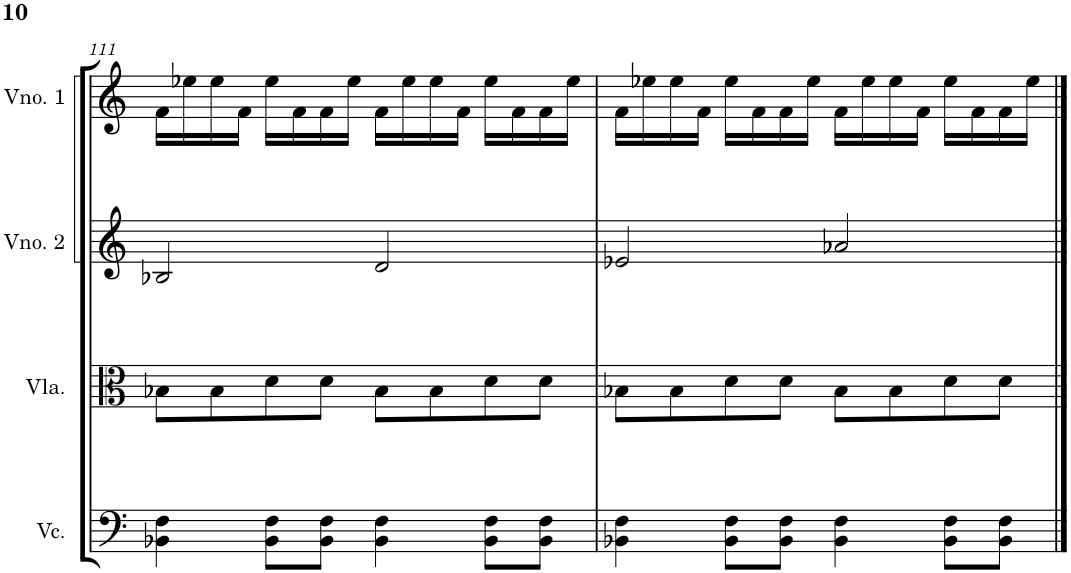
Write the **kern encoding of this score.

**kern	**kern	**kern	**kern
*part4	*part3	*part2	*part1
*staff4	*staff3	*staff2	*staff1
*I"Violoncelo	*I"Viola	*I"Violino 2	*I"Violino 1
*I'Vc.	*I'Vla.	*I'Vno. 2	*I'Vno. 1
!!LO:PB:g=z
*clefF4	*clefC3	*clefG2	*clefG2
*k[]	*k[]	*k[]	*k[]
*M4/4	*M4/4	*M4/4	*M4/4
=111	=111	=111	=111
4BB-X\ 4F\	8B-X\L	2B-X/	16f\LL
.	.	.	16ee-X\
.	8B-\	.	16ee-\
.	.	.	16f\JJ
8BB-\ 8F\L	8d\	.	16ee-\LL
.	.	.	16f\
8BB-\ 8F\J	8d\J	.	16f\
.	.	.	16ee-\JJ
4BB-\ 4F\	8B-\L	2d/	16f\LL
.	.	.	16ee-\
.	8B-\	.	16ee-\
.	.	.	16f\JJ
8BB-\ 8F\L	8d\	.	16ee-\LL
.	.	.	16f\
8BB-\ 8F\J	8d\J	.	16f\
.	.	.	16ee-\JJ
=112	=112	=112	=112
4BB-X\ 4F\	8B-X\L	2e-X/	16f\LL
.	.	.	16ee-X\
.	8B-\	.	16ee-\
.	.	.	16f\JJ
8BB-\ 8F\L	8d\	.	16ee-\LL
.	.	.	16f\
8BB-\ 8F\J	8d\J	.	16f\
.	.	.	16ee-\JJ
4BB-\ 4F\	8B-\L	2a-X/	16f\LL
.	.	.	16ee-\
.	8B-\	.	16ee-\
.	.	.	16f\JJ
8BB-\ 8F\L	8d\	.	16ee-\LL
.	.	.	16f\
8BB-\ 8F\J	8d\J	.	16f\
.	.	.	16ee-\JJ
==	==	==	==
*-	*-	*-	*-
